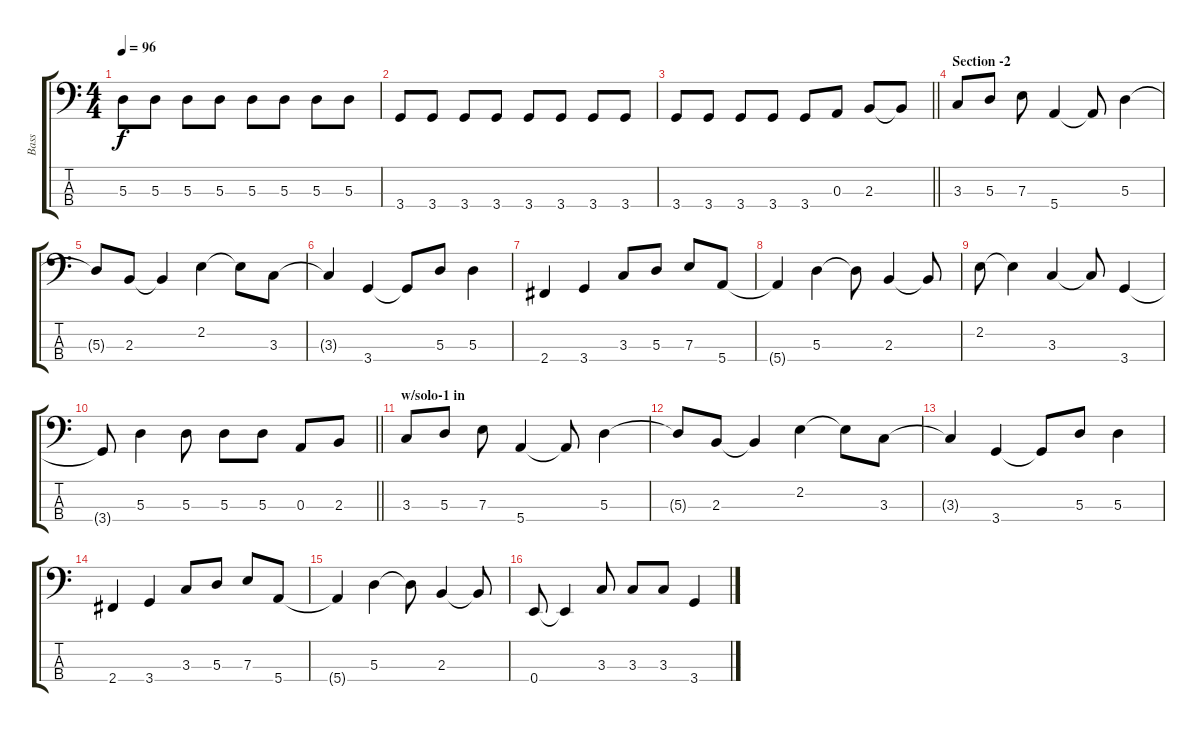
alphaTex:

\track ("Bass" "Bass") {instrument electricbassfinger}
\staff {score tabs}
\tuning (G2 D2 A1 E1) {hide}
\ts (4 4)
\tempo 96
\clef f4
\ks c
5.3.8{dy f} 5.3.8 5.3.8 5.3.8 5.3.8 5.3.8 5.3.8 5.3.8 |
3.4.8 3.4.8 3.4.8 3.4.8 3.4.8 3.4.8 3.4.8 3.4.8 |
\barLineRight lightlight
3.4.8 3.4.8 3.4.8 3.4.8 3.4.8 0.3.8 2.3.8 2.3{t}.8 |
\section ("" "Section -2")
3.3.8 5.3.8 7.3.8 5.4.4 5.4{t}.8 5.3.4 |
5.3{t}.8 2.3.8 2.3{t}.4 2.2.4 2.2{t}.8 3.3.8 |
3.3{t}.4 3.4.4 3.4{t}.8 5.3.8 5.3.4 |
2.4.4 3.4.4 3.3.8 5.3.8 7.3.8 5.4.8 |
5.4{t}.4 5.3.4 5.3{t}.8 2.3.4 2.3{t}.8 |
2.2.8 2.2{t}.4 3.3.4 3.3{t}.8 3.4.4 |
\barLineRight lightlight
3.4{t}.8 5.3.4 5.3.8 5.3.8 5.3.8 0.3.8 2.3.8 |
\section ("" "w/solo-1 in")
3.3.8 5.3.8 7.3.8 5.4.4 5.4{t}.8 5.3.4 |
5.3{t}.8 2.3.8 2.3{t}.4 2.2.4 2.2{t}.8 3.3.8 |
3.3{t}.4 3.4.4 3.4{t}.8 5.3.8 5.3.4 |
2.4.4 3.4.4 3.3.8 5.3.8 7.3.8 5.4.8 |
5.4{t}.4 5.3.4 5.3{t}.8 2.3.4 2.3{t}.8 |
0.4.8 0.4{t}.4 3.3.8 3.3.8 3.3.8 3.4.4
